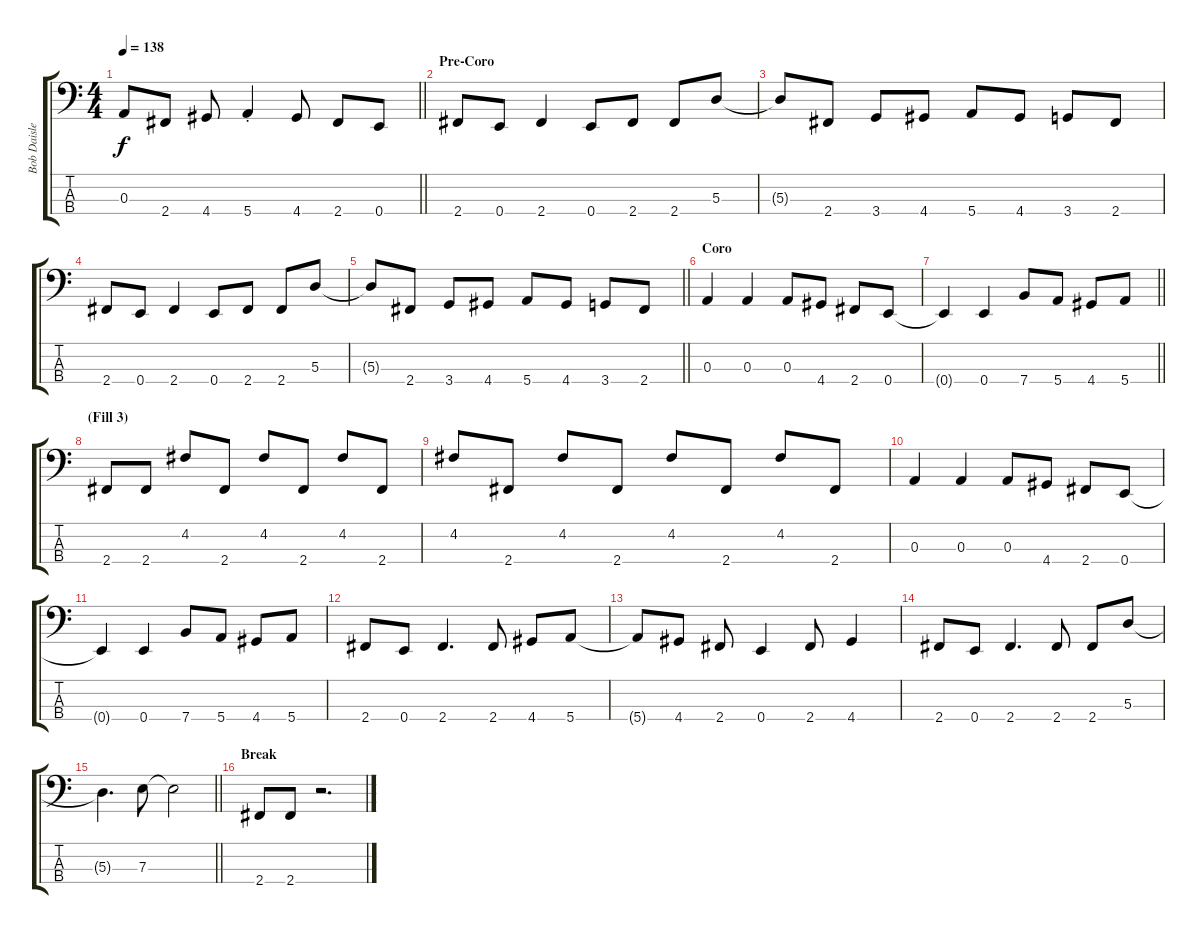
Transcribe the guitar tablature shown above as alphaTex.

\track ("Bob Daisley" "Bob Daisle") {instrument electricbassfinger}
\staff {score tabs}
\tuning (G2 D2 A1 E1) {hide}
\ts (4 4)
\tempo 138
\clef f4
\barLineRight lightlight
\ks c
0.3.8{dy f} 2.4.8 4.4.8 5.4{st}.4 4.4.8 2.4.8 0.4.8 |
\section ("" "Pre-Coro")
2.4.8 0.4.8 2.4.4 0.4.8 2.4.8 2.4.8 5.3.8 |
5.3{t}.8 2.4.8 3.4.8 4.4.8 5.4.8 4.4.8 3.4.8 2.4.8 |
2.4.8 0.4.8 2.4.4 0.4.8 2.4.8 2.4.8 5.3.8 |
\barLineRight lightlight
5.3{t}.8 2.4.8 3.4.8 4.4.8 5.4.8 4.4.8 3.4.8 2.4.8 |
\section ("" "Coro")
0.3.4 0.3.4 0.3.8 4.4.8 2.4.8 0.4.8 |
\barLineRight lightlight
0.4{t}.4 0.4.4 7.4.8 5.4.8 4.4.8 5.4.8 |
\section ("" "(Fill 3)")
2.4.8 2.4.8 4.2.8 2.4.8 4.2.8 2.4.8 4.2.8 2.4.8 |
4.2.8 2.4.8 4.2.8 2.4.8 4.2.8 2.4.8 4.2.8 2.4.8 |
0.3.4 0.3.4 0.3.8 4.4.8 2.4.8 0.4.8 |
0.4{t}.4 0.4.4 7.4.8 5.4.8 4.4.8 5.4.8 |
2.4.8 0.4.8 2.4.4{d} 2.4.8 4.4.8 5.4.8 |
5.4{t}.8 4.4.8 2.4.8 0.4.4 2.4.8 4.4.4 |
2.4.8 0.4.8 2.4.4{d} 2.4.8 2.4.8 5.3.8 |
\barLineRight lightlight
5.3{t}.4{d} 7.3.8 7.3{t}.2 |
\section ("" "Break")
2.4.8 2.4.8 r.2{d}
